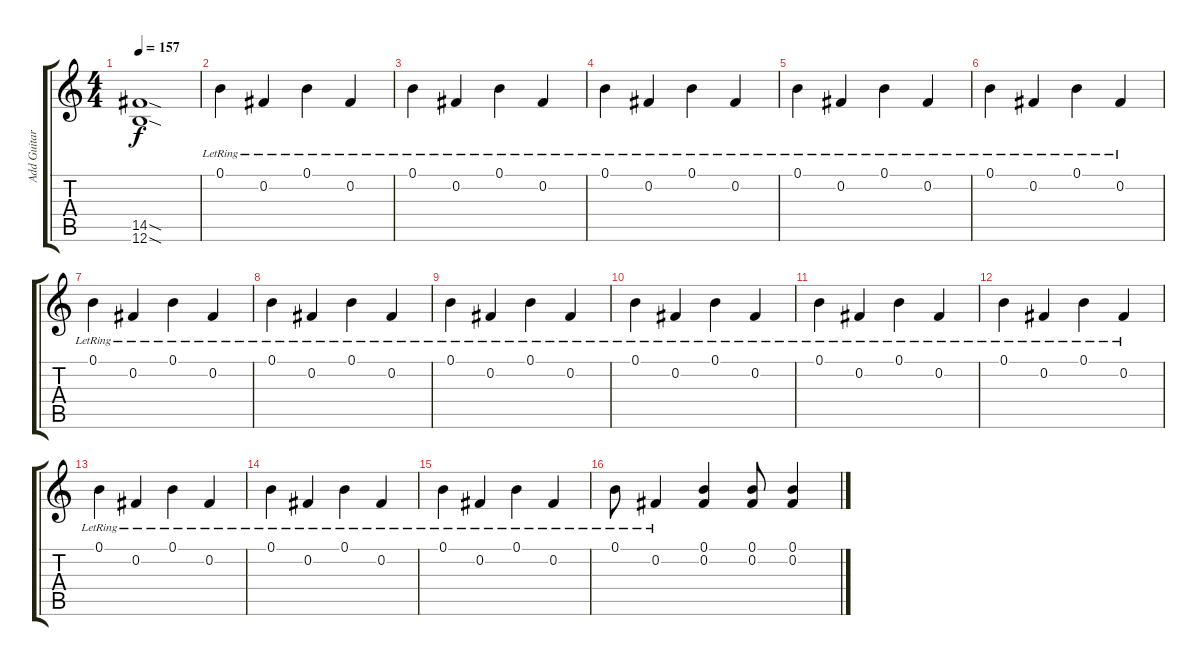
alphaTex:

\track ("Add Guitar" "Add Guitar") {instrument distortionguitar}
\staff {score tabs}
\tuning (B3 Gb3 D3 A2 E2 B1) {hide}
\ts (4 4)
\tempo 157
\clef g2
\ks c
(14.5{sod} 12.6{sod}).1{dy f} |
0.1{lr}.4 0.2{lr}.4 0.1{lr}.4 0.2{lr}.4 |
0.1{lr}.4 0.2{lr}.4 0.1{lr}.4 0.2{lr}.4 |
0.1{lr}.4 0.2{lr}.4 0.1{lr}.4 0.2{lr}.4 |
0.1{lr}.4 0.2{lr}.4 0.1{lr}.4 0.2{lr}.4 |
0.1{lr}.4 0.2{lr}.4 0.1{lr}.4 0.2{lr}.4 |
0.1{lr}.4 0.2{lr}.4 0.1{lr}.4 0.2{lr}.4 |
0.1{lr}.4 0.2{lr}.4 0.1{lr}.4 0.2{lr}.4 |
0.1{lr}.4 0.2{lr}.4 0.1{lr}.4 0.2{lr}.4 |
0.1{lr}.4 0.2{lr}.4 0.1{lr}.4 0.2{lr}.4 |
0.1{lr}.4 0.2{lr}.4 0.1{lr}.4 0.2{lr}.4 |
0.1{lr}.4 0.2{lr}.4 0.1{lr}.4 0.2{lr}.4 |
0.1{lr}.4 0.2{lr}.4 0.1{lr}.4 0.2{lr}.4 |
0.1{lr}.4 0.2{lr}.4 0.1{lr}.4 0.2{lr}.4 |
0.1{lr}.4 0.2{lr}.4 0.1{lr}.4 0.2{lr}.4 |
0.1{lr}.8 0.2{lr}.4 (0.1 0.2).4 (0.1 0.2).8 (0.1 0.2).4
